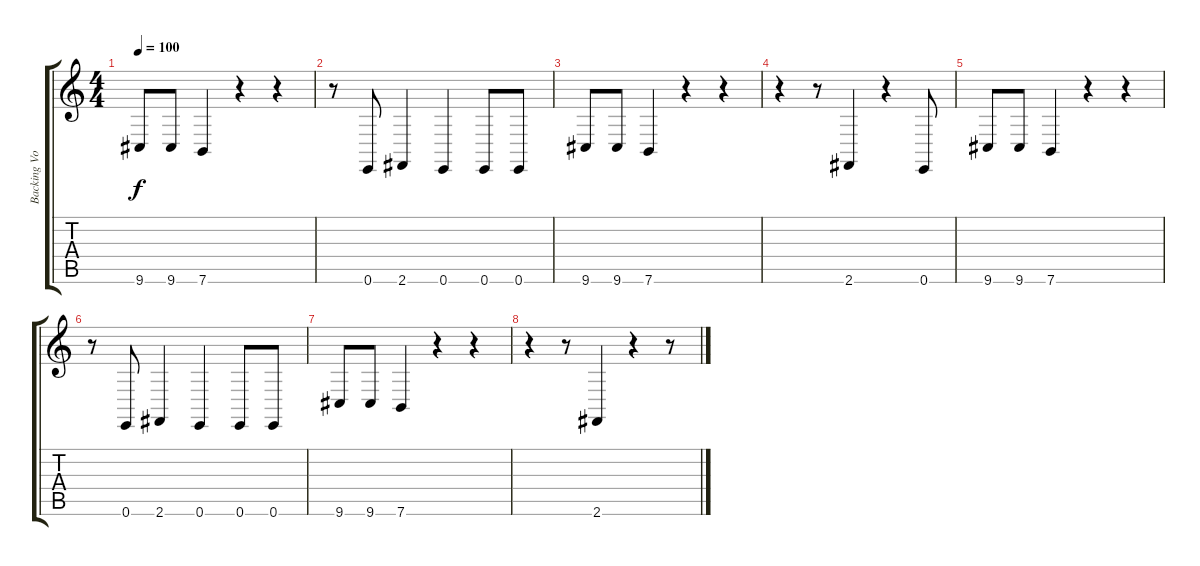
\track ("Backing Vocals" "Backing Vo") {instrument trumpet}
\staff {score tabs}
\tuning (E4 B3 G3 D3 A2 E2) {hide}
\ts (4 4)
\tempo 100
\clef g2
\ks c
9.6.8{dy f} 9.6.8 7.6.4 r.4 r.4 |
r.8 0.6.8 2.6.4 0.6.4 0.6.8 0.6.8 |
9.6.8 9.6.8 7.6.4 r.4 r.4 |
r.4 r.8 2.6.4 r.4 0.6.8 |
9.6.8 9.6.8 7.6.4 r.4 r.4 |
r.8 0.6.8 2.6.4 0.6.4 0.6.8 0.6.8 |
9.6.8 9.6.8 7.6.4 r.4 r.4 |
r.4 r.8 2.6.4 r.4 r.8
